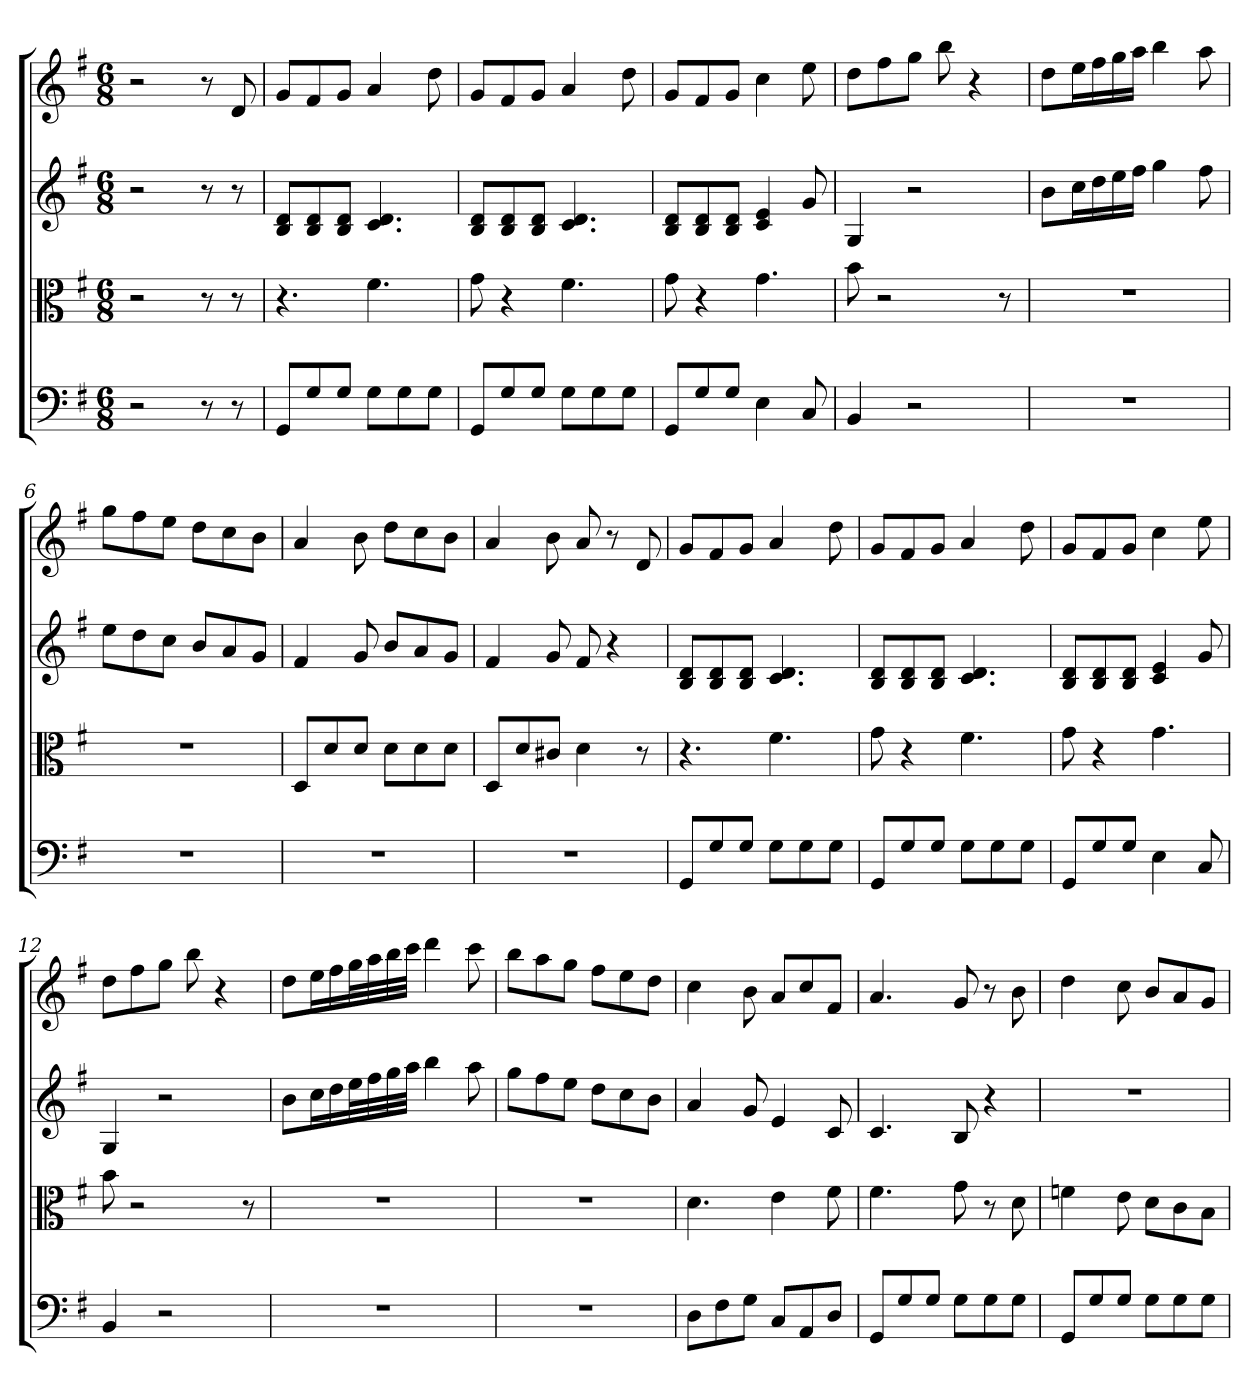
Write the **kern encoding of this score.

**kern	**kern	**kern	**kern
*part4	*part3	*part2	*part1
*staff4	*staff3	*staff2	*staff1
*clefF4	*clefC3	*	*
*k[f#]	*k[f#]	*k[f#]	*k[f#]
*G:	*G:	*G:	*G:
*M6/8	*M6/8	*M6/8	*M6/8
=	=	=	=
2r	2r	2r	2r
8r	8r	8r	8r
8r	8r	8r	8d
=1	=1	=1	=1
8GG/L	4.r	8B 8dL	8gL
8G/	.	8B 8d	8f#
8G/J	.	8B 8dJ	8gJ
8G\L	4.f#	4.c 4.d	4a
8G\	.	.	.
8G\J	.	.	8dd
=2	=2	=2	=2
8GG/L	8g	8B 8dL	8gL
8G/	4r	8B 8d	8f#
8G/J	.	8B 8dJ	8gJ
8G\L	4.f#	4.c 4.d	4a
8G\	.	.	.
8G\J	.	.	8dd
=3	=3	=3	=3
8GG/L	8g	8B 8dL	8gL
8G/	4r	8B 8d	8f#
8G/J	.	8B 8dJ	8gJ
4E	4.g	4c 4e	4cc
8C	.	8g	8ee
=4	=4	=4	=4
4BB	8b	4G	8ddL
.	2r	.	8ff#
2r	.	2r	8ggJ
.	.	.	8bb
.	.	.	4r
.	8r	.	.
=5	=5	=5	=5
2.r	2.r	8bL	8ddL
.	.	16ccL	16eeL
.	.	16dd	16ff#
.	.	16ee	16gg
.	.	16ff#JJ	16aaJJ
.	.	4gg	4bb
.	.	8ff#	8aa
=6	=6	=6	=6
2.r	2.r	8eeL	8ggL
.	.	8dd	8ff#
.	.	8ccJ	8eeJ
.	.	8bL	8ddL
.	.	8a	8cc
.	.	8gJ	8bJ
=7	=7	=7	=7
2.r	8D/L	4f#	4a
.	8d/	.	.
.	8d/J	8g	8b
.	8d\L	8bL	8ddL
.	8d\	8a	8cc
.	8d\J	8gJ	8bJ
=8	=8	=8	=8
2.r	8D/L	4f#	4a
.	8d/	.	.
.	8c#X/J	8g	8b
.	4d	8f#	8a
.	.	4r	8r
.	8r	.	8d
=9	=9	=9	=9
8GG/L	4.r	8B 8dL	8gL
8G/	.	8B 8d	8f#
8G/J	.	8B 8dJ	8gJ
8G\L	4.f#	4.c 4.d	4a
8G\	.	.	.
8G\J	.	.	8dd
=10	=10	=10	=10
8GG/L	8g	8B 8dL	8gL
8G/	4r	8B 8d	8f#
8G/J	.	8B 8dJ	8gJ
8G\L	4.f#	4.c 4.d	4a
8G\	.	.	.
8G\J	.	.	8dd
=11	=11	=11	=11
8GG/L	8g	8B 8dL	8gL
8G/	4r	8B 8d	8f#
8G/J	.	8B 8dJ	8gJ
4E	4.g	4c 4e	4cc
8C	.	8g	8ee
=12	=12	=12	=12
4BB	8b	4G	8ddL
.	2r	.	8ff#
2r	.	2r	8ggJ
.	.	.	8bb
.	.	.	4r
.	8r	.	.
=13	=13	=13	=13
2.r	2.r	8bL	8ddL
.	.	16ccL	16eeL
.	.	16dd	16ff#
.	.	32eeL	32ggL
.	.	32ff#	32aa
.	.	32gg	32bb
.	.	32aaJJJ	32cccJJJ
.	.	4bb	4ddd
.	.	8aa	8ccc
=14	=14	=14	=14
2.r	2.r	8ggL	8bbL
.	.	8ff#	8aa
.	.	8eeJ	8ggJ
.	.	8ddL	8ff#L
.	.	8cc	8ee
.	.	8bJ	8ddJ
=15	=15	=15	=15
8D\L	4.d	4a	4cc
8F#\	.	.	.
8G\J	.	8g	8b
8C/L	4e	4e	8aL
8AA/	.	.	8cc
8D/J	8f#	8c	8f#J
=16	=16	=16	=16
8GG/L	4.f#	4.c	4.a
8G/	.	.	.
8G/J	.	.	.
8G\L	8g	8B	8g
8G\	8r	4r	8r
8G\J	8d	.	8b
=17	=17	=17	=17
8GG/L	4fn	2.r	4dd
8G/	.	.	.
8G/J	8e	.	8cc
8G\L	8d\L	.	8bL
8G\	8c\	.	8a
8G\J	8B\J	.	8gJ
=	=	=	=
*-	*-	*-	*-
